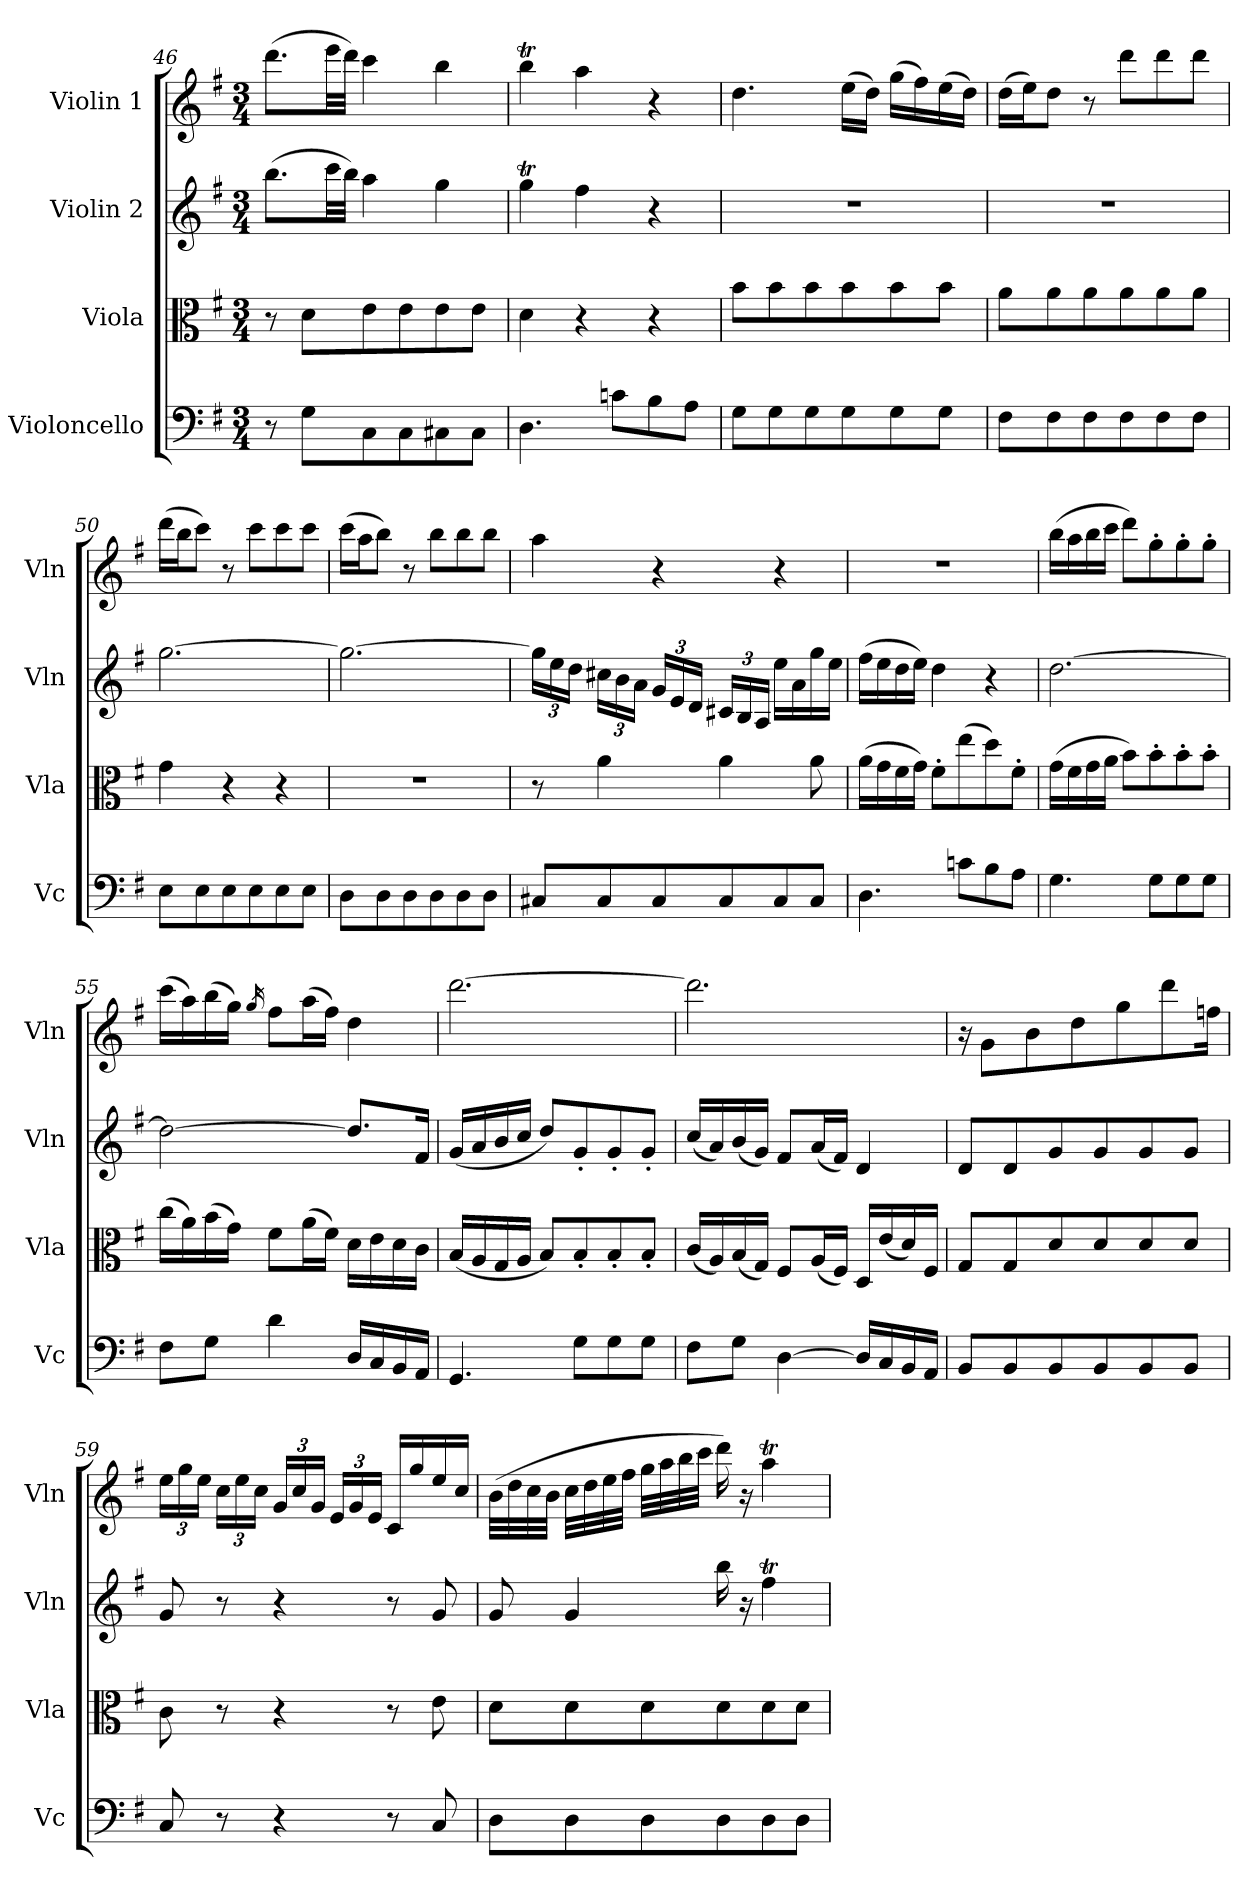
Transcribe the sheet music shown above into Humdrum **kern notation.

**kern	**kern	**kern	**kern
*part4	*part3	*part2	*part1
*staff4	*staff3	*staff2	*staff1
*I"Violoncello	*I"Viola	*I"Violin 2	*I"Violin 1
*I'Vc	*I'Vla	*I'Vln	*I'Vln
*clefF4	*clefC3	*clefG2	*clefG2
*k[f#]	*k[f#]	*k[f#]	*k[f#]
*M3/4	*M3/4	*M3/4	*M3/4
=46	=46	=46	=46
8r	8r	(>8.bb\L	(>8.ddd\L
8G\L	8d\L	.	.
.	.	32ccc\LL	32eee\LL
.	.	32bb\JJJ)	32ddd\JJJ)
8C\	8e\	4aa\	4ccc\
8C\	8e\	.	.
8C#X\	8e\	4gg\	4bb\
8C#\J	8e\J	.	.
=47	=47	=47	=47
4.D\	4d\	4ggT\	4bbt\
.	4r	4ff#\	4aa\
8cn\L	.	.	.
8B\	4r	4r	4r
8A\J	.	.	.
=48	=48	=48	=48
8G\L	8b\L	2.r	4.dd\
8G\	8b\	.	.
8G\	8b\	.	.
8G\	8b\	.	(>16ee\LL
.	.	.	16dd\JJ)
8G\	8b\	.	(>16gg\LL
.	.	.	16ff#\)
8G\J	8b\J	.	(>16ee\
.	.	.	16dd\JJ)
=49	=49	=49	=49
8F#\L	8a\L	2.r	(>16dd\LL
.	.	.	16ee\J)
8F#\	8a\	.	8dd\J
8F#\	8a\	.	8r
8F#\	8a\	.	8ddd\L
8F#\	8a\	.	8ddd\
8F#\J	8a\J	.	8ddd\J
=50	=50	=50	=50
8E\L	4g\	[2.gg\	(>16ddd\LL
.	.	.	16bb\J
8E\	.	.	8ccc\J)
8E\	4r	.	8r
8E\	.	.	8ccc\L
8E\	4r	.	8ccc\
8E\J	.	.	8ccc\J
!!LO:LB:g=z
=51	=51	=51	=51
8D\L	2.r	2.gg\_	(>16ccc\LL
.	.	.	16aa\J
8D\	.	.	8bb\J)
8D\	.	.	8r
8D\	.	.	8bb\L
8D\	.	.	8bb\
8D\J	.	.	8bb\J
=52	=52	=52	=52
*	*	*Xbrackettup	*
8C#X/L	8r	24gg\LL]	4aa\
.	.	24ee\	.
.	.	24dd\JJ	.
8C#/	4a\	24cc#X\LL	.
.	.	24b\	.
.	.	24a\JJ	.
8C#/	.	24g/LL	4r
.	.	24e/	.
.	.	24d/JJ	.
8C#/	4a\	24c#X/LL	.
.	.	24B/	.
.	.	24A/JJ	.
8C#/	.	16ee\LL	4r
.	.	16a\	.
8C#/J	8a\	16gg\	.
.	.	16ee\JJ	.
=53	=53	=53	=53
4.D\	(>16a\LL	(>16ff#\LL	2.r
.	16g\	16ee\	.
.	16f#\	16dd\	.
.	16g\JJ)	16ee\JJ)	.
.	8f#'\L	4dd\	.
8cn\L	(>8ee\	.	.
8B\	8dd\)	4r	.
8A\J	8f#'\J	.	.
=54	=54	=54	=54
4.G\	(>16g\LL	[2.dd\	(>16bb\LL
.	16f#\	.	16aa\
.	16g\	.	16bb\
.	16a\JJ	.	16ccc\JJ
.	8b\L)	.	8ddd\L)
8G\L	8b'\	.	8gg'\
8G\	8b'\	.	8gg'\
8G\J	8b'\J	.	8gg'\J
=55	=55	=55	=55
8F#\L	(>16cc\LL	2dd\_	(>16ccc\LL
.	16a\)	.	16aa\)
8G\J	(>16b\	.	(>16bb\
.	16g\JJ)	.	16gg\JJ)
.	.	.	16qgg/
4d\	8f#\L	.	8ff#\L
.	(>16a\L	.	(>16aa\L
.	16f#\JJ)	.	16ff#\JJ)
16D/LL	16d\LL	8.dd/L]	4dd\
16C/	16e\	.	.
16BB/	16d\	.	.
16AA/JJ	16c\JJ	16f#/Jk	.
=56	=56	=56	=56
4.GG/	(<16B/LL	(<16g/LL	[2.ddd\
.	16A/	16a/	.
.	16G/	16b/	.
.	16A/JJ	16cc/JJ	.
.	8B/L)	8dd/L)	.
8G\L	8B'/	8g'/	.
8G\	8B'/	8g'/	.
8G\J	8B'/J	8g'/J	.
!!LO:LB:g=z
=57	=57	=57	=57
8F#\L	(<16c/LL	(<16cc/LL	2.ddd\]
.	16A/)	16a/)	.
8G\J	(<16B/	(<16b/	.
.	16G/JJ)	16g/JJ)	.
[4D\	8F#/L	8f#/L	.
.	(<16A/L	(<16a/L	.
.	16F#/JJ)	16f#/JJ)	.
16D/LL]	16D/LL	4d/	.
16C/	(<16e/	.	.
16BB/	16d/)	.	.
16AA/JJ	16F#/JJ	.	.
=58	=58	=58	=58
8BB/L	8G/L	8d/L	16r
.	.	.	8g\L
8BB/	8G/	8d/	.
.	.	.	8b\
8BB/	8d/	8g/	.
.	.	.	8dd\
8BB/	8d/	8g/	.
.	.	.	8gg\
8BB/	8d/	8g/	.
.	.	.	8ddd\
8BB/J	8d/J	8g/J	.
.	.	.	16ffn\Jk
=59	=59	=59	=59
*	*	*	*Xbrackettup
8C/	8c\	8g/	24ee\LL
.	.	.	24gg\
.	.	.	24ee\JJ
8r	8r	8r	24cc\LL
.	.	.	24ee\
.	.	.	24cc\JJ
4r	4r	4r	24g/LL
.	.	.	24cc/
.	.	.	24g/JJ
.	.	.	24e/LL
.	.	.	24g/
.	.	.	24e/JJ
8r	8r	8r	16c/LL
.	.	.	16gg/
8C/	8e\	8g/	16ee/
.	.	.	16cc/JJ
=60	=60	=60	=60
8D\L	8d\L	8g/	(>32b\LLL
.	.	.	32dd\
.	.	.	32cc\
.	.	.	32b\JJJ
8D\	8d\	4g/	32cc\LLL
.	.	.	32dd\
.	.	.	32ee\
.	.	.	32ff#\JJJ
8D\	8d\	.	32gg\LLL
.	.	.	32aa\
.	.	.	32bb\
.	.	.	32ccc\JJJ
8D\	8d\	16bb\	16ddd\)
.	.	16r	16r
8D\	8d\	4ff#t\	4aaT\
8D\J	8d\J	.	.
=	=	=	=
*-	*-	*-	*-
